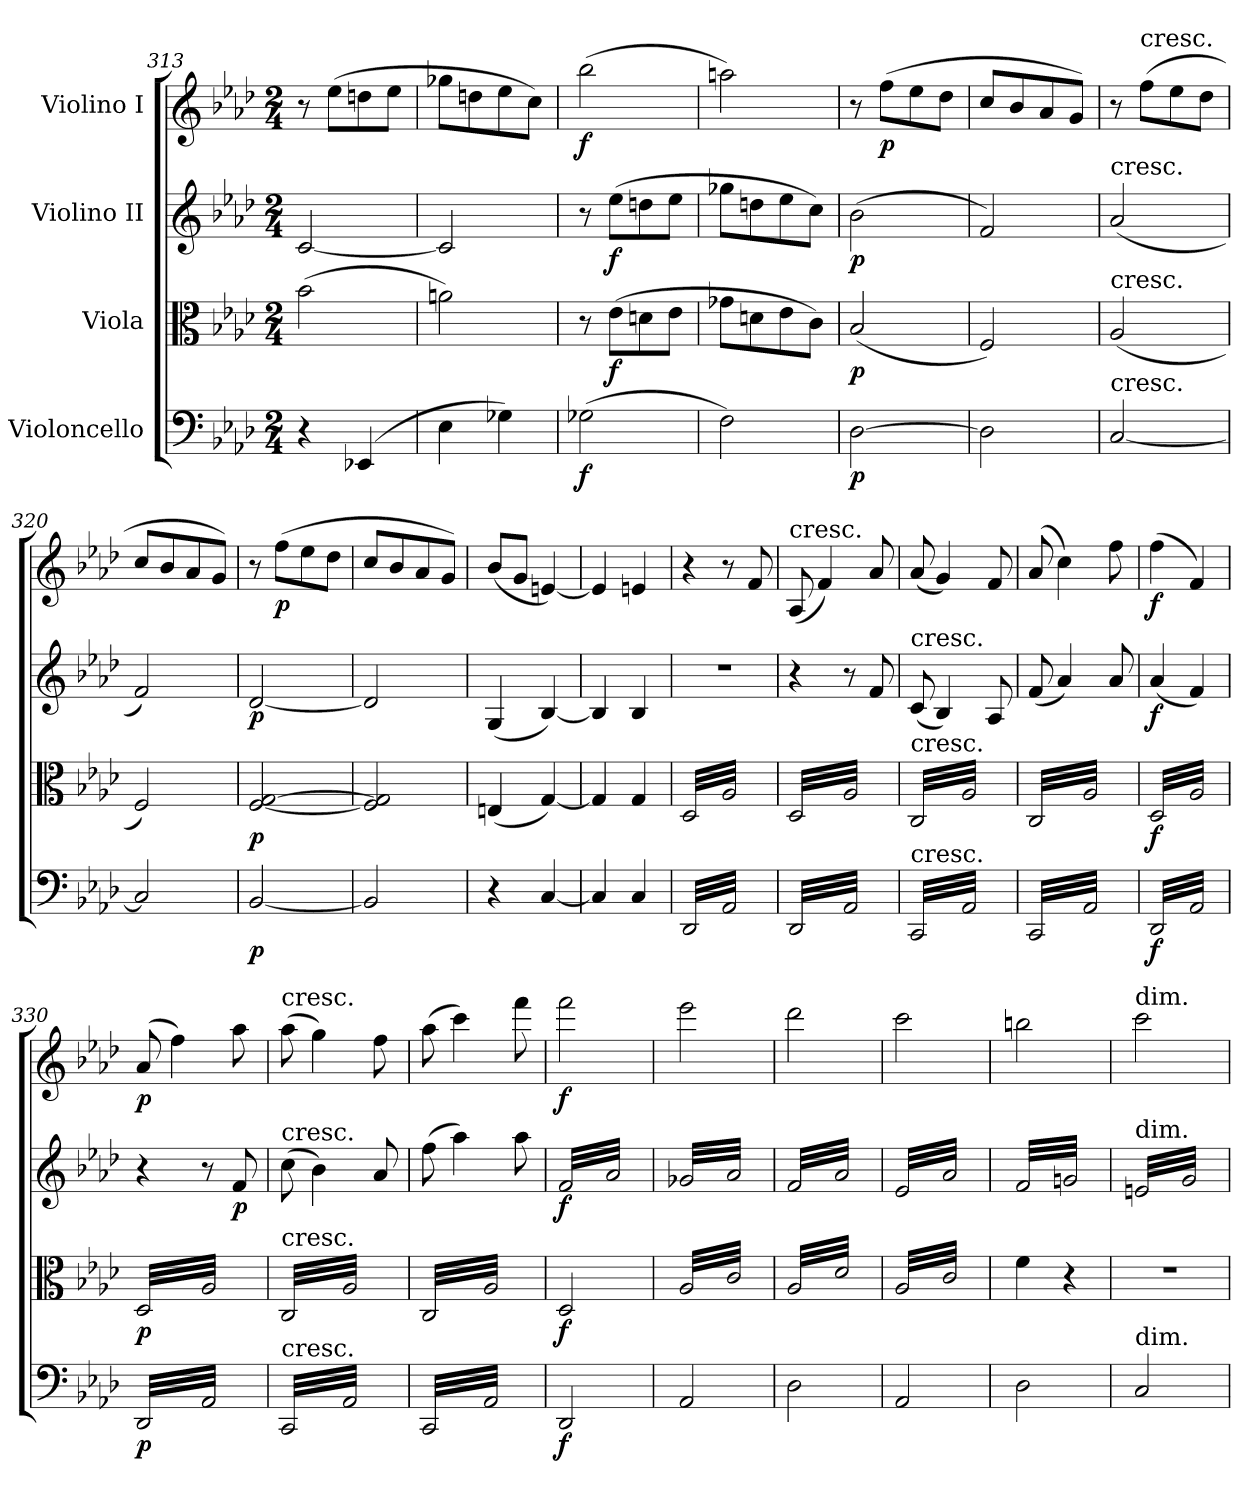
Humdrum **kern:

**kern	**dynam	**kern	**dynam	**kern	**dynam	**kern	**dynam
*part4	*part4	*part3	*part3	*part2	*part2	*part1	*part1
*staff4	*staff4	*staff3	*staff3	*staff2	*staff2	*staff1	*staff1
*I"Violoncello	*	*I"Viola	*	*I"Violino II	*	*I"Violino I	*
*clefF4	*	*clefC3	*	*clefG2	*	*clefG2	*
*k[b-e-a-d-]	*	*k[b-e-a-d-]	*	*k[b-e-a-d-]	*	*k[b-e-a-d-]	*
*M2/4	*	*M2/4	*	*M2/4	*	*M2/4	*
=313	=313	=313	=313	=313	=313	=313	=313
4r	.	(2b-\	.	[2c/	.	8r	.
.	.	.	.	.	.	(8ee-\L	.
(>4EE-X/	.	.	.	.	.	8ddn\	.
.	.	.	.	.	.	8ee-\J	.
=314	=314	=314	=314	=314	=314	=314	=314
4E-\	.	2an\)	.	2c/]	.	8gg-X\L	.
.	.	.	.	.	.	8ddn\	.
4G-X\)	.	.	.	.	.	8ee-\	.
.	.	.	.	.	.	8cc\J)	.
!!LO:PB:g=z
=315	=315	=315	=315	=315	=315	=315	=315
!	!LO:DY:b	!	!	!	!	!	!LO:DY:b
(2G-X\	f	8r	.	8r	.	(2bb-\	f
!	!	!	!LO:DY:b	!	!LO:DY:b	!	!
.	.	(8e-\L	f	(8ee-\L	f	.	.
.	.	8dn\	.	8ddn\	.	.	.
.	.	8e-\J	.	8ee-\J	.	.	.
=316	=316	=316	=316	=316	=316	=316	=316
2F\)	.	8g-X\L	.	8gg-X\L	.	2aan\)	.
.	.	8dn\	.	8ddn\	.	.	.
.	.	8e-\	.	8ee-\	.	.	.
.	.	8c\J)	.	8cc\J)	.	.	.
=317	=317	=317	=317	=317	=317	=317	=317
!	!LO:DY:b	!	!LO:DY:b	!	!LO:DY:b	!	!
[2D-\	p	(2B-/	p	(2b-\	p	8r	.
!	!	!	!	!	!	!	!LO:DY:b
.	.	.	.	.	.	(8ff\L	p
.	.	.	.	.	.	8ee-\	.
.	.	.	.	.	.	8dd-\J	.
=318	=318	=318	=318	=318	=318	=318	=318
2D-\]	.	2F/)	.	2f/)	.	8cc/L	.
.	.	.	.	.	.	8b-/	.
.	.	.	.	.	.	8a-/	.
.	.	.	.	.	.	8g/J)	.
=319	=319	=319	=319	=319	=319	=319	=319
!	!	!	!	!LO:TX:a:t=cresc.	!	!	!
!	!	!LO:TX:a:t=cresc.	!	!	!	!	!
!LO:TX:a:t=cresc.	!	!	!	!	!	!	!
[2C/	.	(2A-/	.	(2a-/	.	8r	.
!	!	!	!	!	!	!LO:TX:a:t=cresc.	!
.	.	.	.	.	.	(8ff\L	.
.	.	.	.	.	.	8ee-\	.
.	.	.	.	.	.	8dd-\J	.
=320	=320	=320	=320	=320	=320	=320	=320
2C/]	.	2F/)	.	2f/)	.	8cc/L	.
.	.	.	.	.	.	8b-/	.
.	.	.	.	.	.	8a-/	.
.	.	.	.	.	.	8g/J)	.
=321	=321	=321	=321	=321	=321	=321	=321
!	!LO:DY:b	!	!LO:DY:b	!	!LO:DY:b	!	!
[2BB-/	p	[2F/ [2G/	p	[2d-/	p	8r	.
!	!	!	!	!	!	!	!LO:DY:b
.	.	.	.	.	.	(8ff\L	p
.	.	.	.	.	.	8ee-\	.
.	.	.	.	.	.	8dd-\J	.
=322	=322	=322	=322	=322	=322	=322	=322
2BB-/]	.	2F/] 2G/]	.	2d-/]	.	8cc/L	.
.	.	.	.	.	.	8b-/	.
.	.	.	.	.	.	8a-/	.
.	.	.	.	.	.	8g/J)	.
=323	=323	=323	=323	=323	=323	=323	=323
4r	.	(4En/	.	(4G/	.	(8b-/L	.
.	.	.	.	.	.	8g/J	.
[4C/	.	[4G/)	.	[4B-/)	.	[4en/)	.
!!LO:LB:g=z
=324	=324	=324	=324	=324	=324	=324	=324
4C/]	.	4G/]	.	4B-/]	.	4e/]	.
4C/	.	4G/	.	4B-/	.	4en/	.
=325	=325	=325	=325	=325	=325	=325	=325
*tremolo	*	*	*	*	*	*	*
*	*	*tremolo	*	*	*	*	*
(32DD-/LLL	.	(32D-/LLL	.	2r	.	4r	.
32AA-/)	.	32A-/)	.	.	.	.	.
32DD-/	.	32D-/	.	.	.	.	.
32AA-/)	.	32A-/)	.	.	.	.	.
32DD-/	.	32D-/	.	.	.	.	.
32AA-/)	.	32A-/)	.	.	.	.	.
32DD-/	.	32D-/	.	.	.	.	.
32AA-/)	.	32A-/)	.	.	.	.	.
32DD-/	.	32D-/	.	.	.	8r	.
32AA-/)	.	32A-/)	.	.	.	.	.
32DD-/	.	32D-/	.	.	.	.	.
32AA-/)	.	32A-/)	.	.	.	.	.
32DD-/	.	32D-/	.	.	.	8f/	.
32AA-/)	.	32A-/)	.	.	.	.	.
32DD-/	.	32D-/	.	.	.	.	.
32AA-/)JJJ	.	32A-/)JJJ	.	.	.	.	.
=326	=326	=326	=326	=326	=326	=326	=326
!	!	!	!	!	!	!LO:TX:a:t=cresc.	!
(32DD-/LLL	.	(32D-/LLL	.	4r	.	(8A-/	.
32AA-/)	.	32A-/)	.	.	.	.	.
32DD-/	.	32D-/	.	.	.	.	.
32AA-/)	.	32A-/)	.	.	.	.	.
32DD-/	.	32D-/	.	.	.	4f/)	.
32AA-/)	.	32A-/)	.	.	.	.	.
32DD-/	.	32D-/	.	.	.	.	.
32AA-/)	.	32A-/)	.	.	.	.	.
32DD-/	.	32D-/	.	8r	.	.	.
32AA-/)	.	32A-/)	.	.	.	.	.
32DD-/	.	32D-/	.	.	.	.	.
32AA-/)	.	32A-/)	.	.	.	.	.
32DD-/	.	32D-/	.	8f/	.	8a-/	.
32AA-/)	.	32A-/)	.	.	.	.	.
32DD-/	.	32D-/	.	.	.	.	.
32AA-/)JJJ	.	32A-/)JJJ	.	.	.	.	.
=327	=327	=327	=327	=327	=327	=327	=327
!	!	!	!	!LO:TX:a:t=cresc.	!	!	!
!	!	!LO:TX:a:t=cresc.	!	!	!	!	!
!LO:TX:a:t=cresc.	!	!	!	!	!	!	!
(32CC/LLL	.	(32C/LLL	.	(8c/	.	(8a-/	.
32AA-/)	.	32A-/)	.	.	.	.	.
32CC/	.	32C/	.	.	.	.	.
32AA-/)	.	32A-/)	.	.	.	.	.
32CC/	.	32C/	.	4B-/)	.	4g/)	.
32AA-/)	.	32A-/)	.	.	.	.	.
32CC/	.	32C/	.	.	.	.	.
32AA-/)	.	32A-/)	.	.	.	.	.
32CC/	.	32C/	.	.	.	.	.
32AA-/)	.	32A-/)	.	.	.	.	.
32CC/	.	32C/	.	.	.	.	.
32AA-/)	.	32A-/)	.	.	.	.	.
32CC/	.	32C/	.	8A-/	.	8f/	.
32AA-/)	.	32A-/)	.	.	.	.	.
32CC/	.	32C/	.	.	.	.	.
32AA-/)JJJ	.	32A-/)JJJ	.	.	.	.	.
=328	=328	=328	=328	=328	=328	=328	=328
(32CC/LLL	.	(32C/LLL	.	(8f/	.	(8a-/	.
32AA-/)	.	32A-/)	.	.	.	.	.
32CC/	.	32C/	.	.	.	.	.
32AA-/)	.	32A-/)	.	.	.	.	.
32CC/	.	32C/	.	4a-/)	.	4cc\)	.
32AA-/)	.	32A-/)	.	.	.	.	.
32CC/	.	32C/	.	.	.	.	.
32AA-/)	.	32A-/)	.	.	.	.	.
32CC/	.	32C/	.	.	.	.	.
32AA-/)	.	32A-/)	.	.	.	.	.
32CC/	.	32C/	.	.	.	.	.
32AA-/)	.	32A-/)	.	.	.	.	.
32CC/	.	32C/	.	8a-/	.	8ff\	.
32AA-/)	.	32A-/)	.	.	.	.	.
32CC/	.	32C/	.	.	.	.	.
32AA-/)JJJ	.	32A-/)JJJ	.	.	.	.	.
=329	=329	=329	=329	=329	=329	=329	=329
!	!LO:DY:b	!	!LO:DY:b	!	!LO:DY:b	!	!LO:DY:b
(32DD-/LLL	f	(32D-/LLL	f	(4a-/	f	(4ff\	f
32AA-/)	.	32A-/)	.	.	.	.	.
32DD-/	.	32D-/	.	.	.	.	.
32AA-/)	.	32A-/)	.	.	.	.	.
32DD-/	.	32D-/	.	.	.	.	.
32AA-/)	.	32A-/)	.	.	.	.	.
32DD-/	.	32D-/	.	.	.	.	.
32AA-/)	.	32A-/)	.	.	.	.	.
32DD-/	.	32D-/	.	4f/)	.	4f/)	.
32AA-/)	.	32A-/)	.	.	.	.	.
32DD-/	.	32D-/	.	.	.	.	.
32AA-/)	.	32A-/)	.	.	.	.	.
32DD-/	.	32D-/	.	.	.	.	.
32AA-/)	.	32A-/)	.	.	.	.	.
32DD-/	.	32D-/	.	.	.	.	.
32AA-/)JJJ	.	32A-/)JJJ	.	.	.	.	.
=330	=330	=330	=330	=330	=330	=330	=330
!	!LO:DY:b	!	!LO:DY:b	!	!	!	!LO:DY:b
(32DD-/LLL	p	(32D-/LLL	p	4r	.	(8a-/	p
32AA-/)	.	32A-/)	.	.	.	.	.
32DD-/	.	32D-/	.	.	.	.	.
32AA-/)	.	32A-/)	.	.	.	.	.
32DD-/	.	32D-/	.	.	.	4ff\)	.
32AA-/)	.	32A-/)	.	.	.	.	.
32DD-/	.	32D-/	.	.	.	.	.
32AA-/)	.	32A-/)	.	.	.	.	.
32DD-/	.	32D-/	.	8r	.	.	.
32AA-/)	.	32A-/)	.	.	.	.	.
32DD-/	.	32D-/	.	.	.	.	.
32AA-/)	.	32A-/)	.	.	.	.	.
!	!	!	!	!	!LO:DY:b	!	!
32DD-/	.	32D-/	.	8f/	p	8aa-\	.
32AA-/)	.	32A-/)	.	.	.	.	.
32DD-/	.	32D-/	.	.	.	.	.
32AA-/)JJJ	.	32A-/)JJJ	.	.	.	.	.
=331	=331	=331	=331	=331	=331	=331	=331
!	!	!	!	!	!	!LO:TX:a:t=cresc.	!
!	!	!	!	!LO:TX:a:t=cresc.	!	!	!
!	!	!LO:TX:a:t=cresc.	!	!	!	!	!
!LO:TX:a:t=cresc.	!	!	!	!	!	!	!
(32CC/LLL	.	(32C/LLL	.	(8cc\	.	(8aa-\	.
32AA-/)	.	32A-/)	.	.	.	.	.
32CC/	.	32C/	.	.	.	.	.
32AA-/)	.	32A-/)	.	.	.	.	.
32CC/	.	32C/	.	4b-\)	.	4gg\)	.
32AA-/)	.	32A-/)	.	.	.	.	.
32CC/	.	32C/	.	.	.	.	.
32AA-/)	.	32A-/)	.	.	.	.	.
32CC/	.	32C/	.	.	.	.	.
32AA-/)	.	32A-/)	.	.	.	.	.
32CC/	.	32C/	.	.	.	.	.
32AA-/)	.	32A-/)	.	.	.	.	.
32CC/	.	32C/	.	8a-/	.	8ff\	.
32AA-/)	.	32A-/)	.	.	.	.	.
32CC/	.	32C/	.	.	.	.	.
32AA-/)JJJ	.	32A-/)JJJ	.	.	.	.	.
=332	=332	=332	=332	=332	=332	=332	=332
(32CC/LLL	.	(32C/LLL	.	(8ff\	.	(8aa-\	.
32AA-/)	.	32A-/)	.	.	.	.	.
32CC/	.	32C/	.	.	.	.	.
32AA-/)	.	32A-/)	.	.	.	.	.
32CC/	.	32C/	.	4aa-\)	.	4ccc\)	.
32AA-/)	.	32A-/)	.	.	.	.	.
32CC/	.	32C/	.	.	.	.	.
32AA-/)	.	32A-/)	.	.	.	.	.
32CC/	.	32C/	.	.	.	.	.
32AA-/)	.	32A-/)	.	.	.	.	.
32CC/	.	32C/	.	.	.	.	.
32AA-/)	.	32A-/)	.	.	.	.	.
32CC/	.	32C/	.	8aa-\	.	8fff\	.
32AA-/)	.	32A-/)	.	.	.	.	.
32CC/	.	32C/	.	.	.	.	.
32AA-/)JJJ	.	32A-/)JJJ	.	.	.	.	.
*	*	*Xtremolo	*	*	*	*	*
*Xtremolo	*	*	*	*	*	*	*
=333	=333	=333	=333	=333	=333	=333	=333
!	!LO:DY:b	!	!LO:DY:b	!	!LO:DY:b	!	!LO:DY:b
*	*	*	*	*tremolo	*	*	*
2DD-/	f	2D-/	f	(32f/LLL	f	2fff\	f
.	.	.	.	32a-/)	.	.	.
.	.	.	.	32f/	.	.	.
.	.	.	.	32a-/)	.	.	.
.	.	.	.	32f/	.	.	.
.	.	.	.	32a-/)	.	.	.
.	.	.	.	32f/	.	.	.
.	.	.	.	32a-/)	.	.	.
.	.	.	.	32f/	.	.	.
.	.	.	.	32a-/)	.	.	.
.	.	.	.	32f/	.	.	.
.	.	.	.	32a-/)	.	.	.
.	.	.	.	32f/	.	.	.
.	.	.	.	32a-/)	.	.	.
.	.	.	.	32f/	.	.	.
.	.	.	.	32a-/)JJJ	.	.	.
!!LO:LB:g=z
=334	=334	=334	=334	=334	=334	=334	=334
*	*	*tremolo	*	*	*	*	*
2AA-/	.	(32A-/LLL	.	(32g-X/LLL	.	2eee-\	.
.	.	32c/)	.	32a-/)	.	.	.
.	.	32A-/	.	32g-X/	.	.	.
.	.	32c/)	.	32a-/)	.	.	.
.	.	32A-/	.	32g-X/	.	.	.
.	.	32c/)	.	32a-/)	.	.	.
.	.	32A-/	.	32g-X/	.	.	.
.	.	32c/)	.	32a-/)	.	.	.
.	.	32A-/	.	32g-X/	.	.	.
.	.	32c/)	.	32a-/)	.	.	.
.	.	32A-/	.	32g-X/	.	.	.
.	.	32c/)	.	32a-/)	.	.	.
.	.	32A-/	.	32g-X/	.	.	.
.	.	32c/)	.	32a-/)	.	.	.
.	.	32A-/	.	32g-X/	.	.	.
.	.	32c/)JJJ	.	32a-/)JJJ	.	.	.
=335	=335	=335	=335	=335	=335	=335	=335
2D-\	.	(32A-/LLL	.	(32f/LLL	.	2ddd-\	.
.	.	32d-/)	.	32a-/)	.	.	.
.	.	32A-/	.	32f/	.	.	.
.	.	32d-/)	.	32a-/)	.	.	.
.	.	32A-/	.	32f/	.	.	.
.	.	32d-/)	.	32a-/)	.	.	.
.	.	32A-/	.	32f/	.	.	.
.	.	32d-/)	.	32a-/)	.	.	.
.	.	32A-/	.	32f/	.	.	.
.	.	32d-/)	.	32a-/)	.	.	.
.	.	32A-/	.	32f/	.	.	.
.	.	32d-/)	.	32a-/)	.	.	.
.	.	32A-/	.	32f/	.	.	.
.	.	32d-/)	.	32a-/)	.	.	.
.	.	32A-/	.	32f/	.	.	.
.	.	32d-/)JJJ	.	32a-/)JJJ	.	.	.
=336	=336	=336	=336	=336	=336	=336	=336
2AA-/	.	(32A-/LLL	.	(32e-/LLL	.	2ccc\	.
.	.	32c/)	.	32a-/)	.	.	.
.	.	32A-/	.	32e-/	.	.	.
.	.	32c/)	.	32a-/)	.	.	.
.	.	32A-/	.	32e-/	.	.	.
.	.	32c/)	.	32a-/)	.	.	.
.	.	32A-/	.	32e-/	.	.	.
.	.	32c/)	.	32a-/)	.	.	.
.	.	32A-/	.	32e-/	.	.	.
.	.	32c/)	.	32a-/)	.	.	.
.	.	32A-/	.	32e-/	.	.	.
.	.	32c/)	.	32a-/)	.	.	.
.	.	32A-/	.	32e-/	.	.	.
.	.	32c/)	.	32a-/)	.	.	.
.	.	32A-/	.	32e-/	.	.	.
.	.	32c/)JJJ	.	32a-/)JJJ	.	.	.
*	*	*Xtremolo	*	*	*	*	*
=337	=337	=337	=337	=337	=337	=337	=337
2D-\	.	4f\	.	(32f/LLL	.	2bbn\	.
.	.	.	.	32gn/)	.	.	.
.	.	.	.	32f/	.	.	.
.	.	.	.	32gn/)	.	.	.
.	.	.	.	32f/	.	.	.
.	.	.	.	32gn/)	.	.	.
.	.	.	.	32f/	.	.	.
.	.	.	.	32gn/)	.	.	.
.	.	4r	.	32f/	.	.	.
.	.	.	.	32gn/)	.	.	.
.	.	.	.	32f/	.	.	.
.	.	.	.	32gn/)	.	.	.
.	.	.	.	32f/	.	.	.
.	.	.	.	32gn/)	.	.	.
.	.	.	.	32f/	.	.	.
.	.	.	.	32gn/)JJJ	.	.	.
=338	=338	=338	=338	=338	=338	=338	=338
!	!	!	!	!	!	!LO:TX:a:t=dim.	!
!	!	!	!	!LO:TX:a:t=dim.	!	!	!
!LO:TX:a:t=dim.	!	!	!	!	!	!	!
2C/	.	2r	.	(32en/LLL	.	2ccc\	.
.	.	.	.	32g/)	.	.	.
.	.	.	.	32en/	.	.	.
.	.	.	.	32g/)	.	.	.
.	.	.	.	32en/	.	.	.
.	.	.	.	32g/)	.	.	.
.	.	.	.	32en/	.	.	.
.	.	.	.	32g/)	.	.	.
.	.	.	.	32en/	.	.	.
.	.	.	.	32g/)	.	.	.
.	.	.	.	32en/	.	.	.
.	.	.	.	32g/)	.	.	.
.	.	.	.	32en/	.	.	.
.	.	.	.	32g/)	.	.	.
.	.	.	.	32en/	.	.	.
.	.	.	.	32g/)JJJ	.	.	.
*	*	*	*	*Xtremolo	*	*	*
.	.	.	.	.	.	.	.
.	.	.	.	.	.	.	.
.	.	.	.	.	.	.	.
.	.	.	.	.	.	.	.
.	.	.	.	.	.	.	.
.	.	.	.	.	.	.	.
.	.	.	.	.	.	.	.
.	.	.	.	.	.	.	.
=	=	=	=	=	=	=	=
*-	*-	*-	*-	*-	*-	*-	*-
